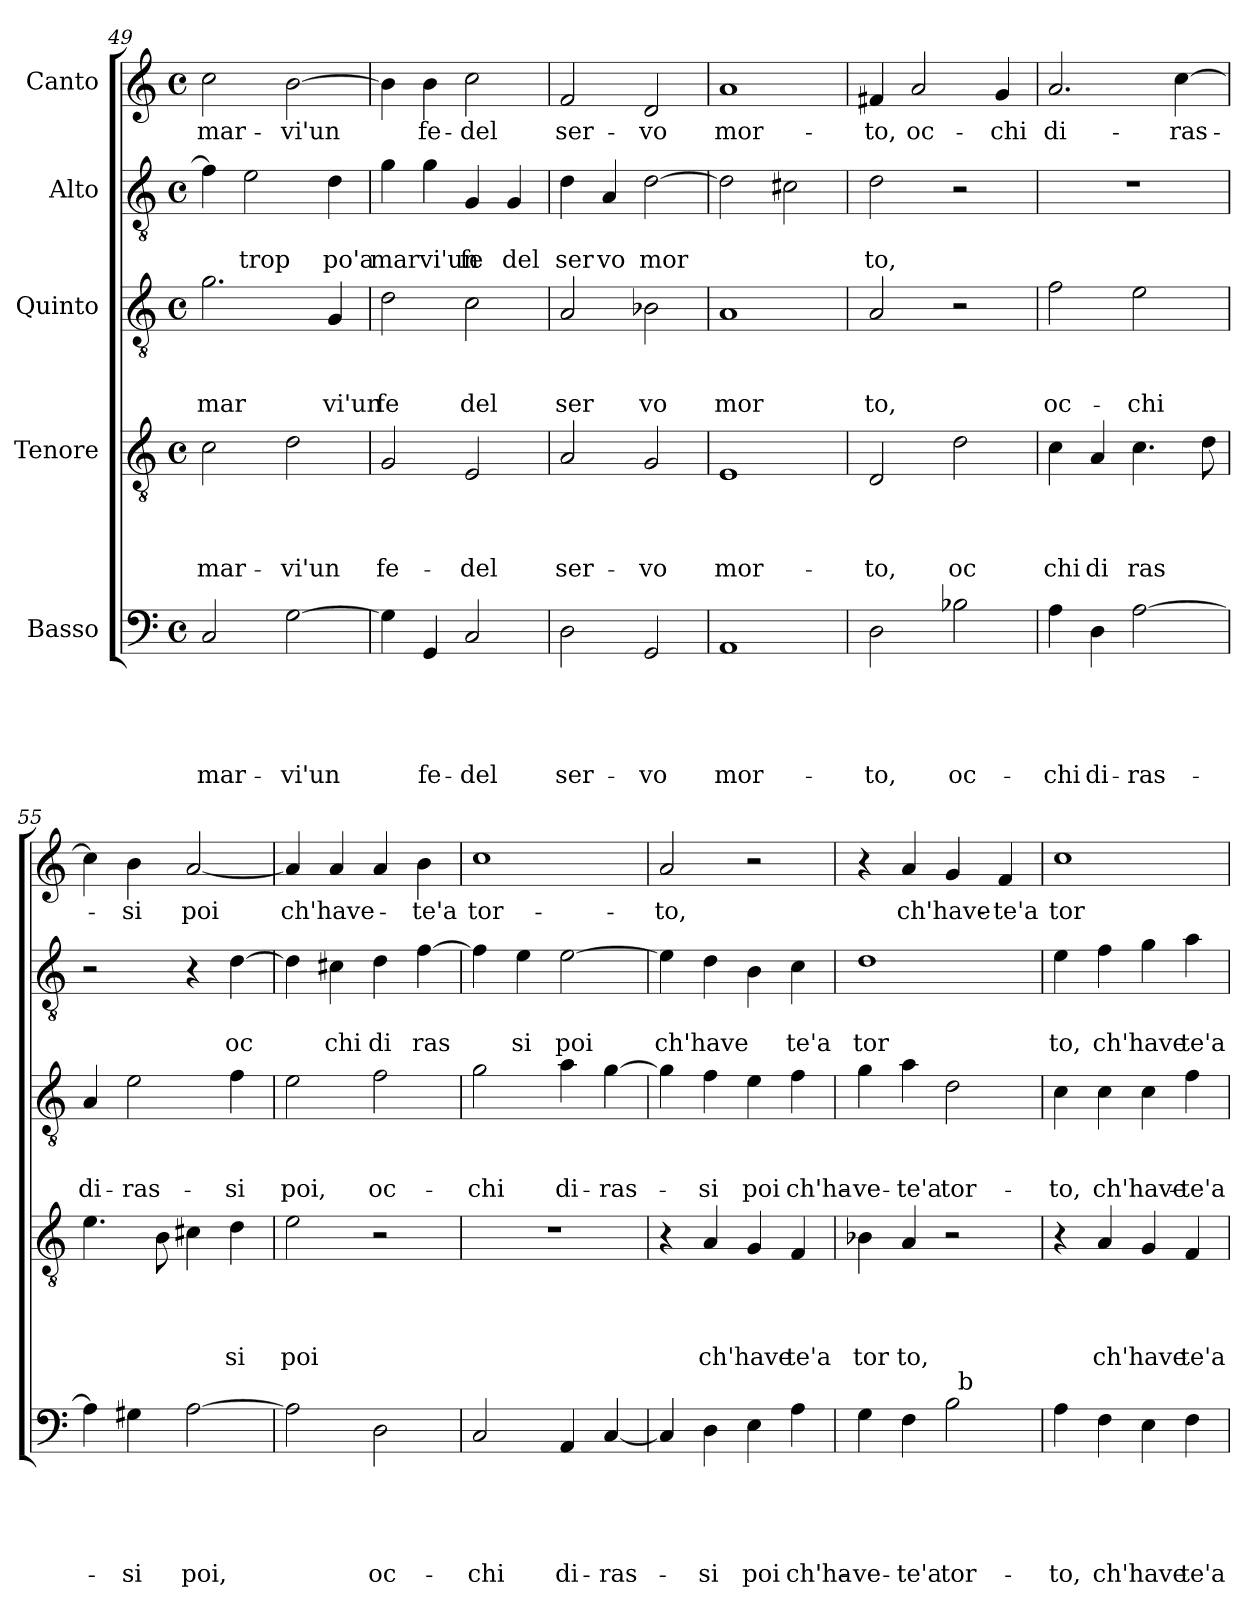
**kern	**text	**text	**text	**text	**text	**kern	**text	**text	**text	**text	**kern	**text	**text	**text	**kern	**text	**text	**kern	**text
*part5	*part5	*part5	*part5	*part5	*part5	*part4	*part4	*part4	*part4	*part4	*part3	*part3	*part3	*part3	*part2	*part2	*part2	*part1	*part1
*staff5	*staff5	*staff5	*staff5	*staff5	*staff5	*staff4	*staff4	*staff4	*staff4	*staff4	*staff3	*staff3	*staff3	*staff3	*staff2	*staff2	*staff2	*staff1	*staff1
*I"Basso	*	*	*	*	*	*I"Tenore	*	*	*	*	*I"Quinto	*	*	*	*I"Alto	*	*	*I"Canto	*
*clefF4	*	*	*	*	*	*clefGv2	*	*	*	*	*clefGv2	*	*	*	*clefGv2	*	*	*clefG2	*
*k[]	*	*	*	*	*	*k[]	*	*	*	*	*k[]	*	*	*	*k[]	*	*	*k[]	*
*C:	*	*	*	*	*	*C:	*	*	*	*	*C:	*	*	*	*C:	*	*	*C:	*
*M4/4	*	*	*	*	*	*M4/4	*	*	*	*	*M4/4	*	*	*	*M4/4	*	*	*M4/4	*
*met(c)	*	*	*	*	*	*met(c)	*	*	*	*	*met(c)	*	*	*	*met(c)	*	*	*met(c)	*
=49	=49	=49	=49	=49	=49	=49	=49	=49	=49	=49	=49	=49	=49	=49	=49	=49	=49	=49	=49
!	!	!	!	!	!LO:LY:b	!	!	!	!	!LO:LY:b	!	!	!	!LO:LY:b	!	!	!	!	!LO:LY:b
2C/	.	.	.	.	-mar-	2c\	.	.	.	-mar-	2.g\	.	.	mar	4f\]	.	.	2cc\	-mar-
!	!	!	!	!	!	!	!	!	!	!	!	!	!	!	!	!	!LO:LY:b	!	!
.	.	.	.	.	.	.	.	.	.	.	.	.	.	.	2e\	.	trop	.	.
!	!	!	!	!	!LO:LY:b	!	!	!	!	!LO:LY:b	!	!	!	!	!	!	!	!	!LO:LY:b
[>2G\	.	.	.	.	-vi'un	2d\	.	.	.	-vi'un	.	.	.	.	.	.	.	[>2b\	-vi'un
!	!	!	!	!	!	!	!	!	!	!	!	!	!	!LO:LY:b	!	!	!LO:LY:b	!	!
.	.	.	.	.	.	.	.	.	.	.	4G/	.	.	vi'un	4d\	.	po'a	.	.
=50	=50	=50	=50	=50	=50	=50	=50	=50	=50	=50	=50	=50	=50	=50	=50	=50	=50	=50	=50
!	!	!	!	!	!	!	!	!	!	!LO:LY:b	!	!	!	!LO:LY:b	!	!	!LO:LY:b	!	!
4G\]	.	.	.	.	.	2G/	.	.	.	fe-	2d\	.	.	fe	4g\	.	marvi'un	4b\]	.
!	!	!	!	!	!LO:LY:b	!	!	!	!	!	!	!	!	!	!	!	!	!	!LO:LY:b
4GG/	.	.	.	.	fe-	.	.	.	.	.	.	.	.	.	4g\	.	.	4b\	fe-
!	!	!	!	!	!LO:LY:b	!	!	!	!	!LO:LY:b	!	!	!	!LO:LY:b	!	!	!LO:LY:b	!	!LO:LY:b
2C/	.	.	.	.	-del	2E/	.	.	.	-del	2c\	.	.	del	4G/	.	fe	2cc\	-del
!	!	!	!	!	!	!	!	!	!	!	!	!	!	!	!	!	!LO:LY:b	!	!
.	.	.	.	.	.	.	.	.	.	.	.	.	.	.	4G/	.	del	.	.
=51	=51	=51	=51	=51	=51	=51	=51	=51	=51	=51	=51	=51	=51	=51	=51	=51	=51	=51	=51
!	!	!	!	!	!LO:LY:b	!	!	!	!	!LO:LY:b	!	!	!	!LO:LY:b	!	!	!LO:LY:b	!	!LO:LY:b
2D\	.	.	.	.	ser-	2A/	.	.	.	ser-	2A/	.	.	ser	4d\	.	ser	2f/	ser-
!	!	!	!	!	!	!	!	!	!	!	!	!	!	!	!	!	!LO:LY:b	!	!
.	.	.	.	.	.	.	.	.	.	.	.	.	.	.	4A/	.	vo	.	.
!	!	!	!	!	!LO:LY:b	!	!	!	!	!LO:LY:b	!	!	!	!LO:LY:b	!	!	!LO:LY:b	!	!LO:LY:b
2GG/	.	.	.	.	-vo	2G/	.	.	.	-vo	2B-X\	.	.	vo	[>2d\	.	mor	2d/	-vo
=52	=52	=52	=52	=52	=52	=52	=52	=52	=52	=52	=52	=52	=52	=52	=52	=52	=52	=52	=52
!	!	!	!	!	!LO:LY:b	!	!	!	!	!LO:LY:b	!	!	!	!LO:LY:b	!	!	!	!	!LO:LY:b
1AA	.	.	.	.	mor-	1E	.	.	.	mor-	1A	.	.	mor	2d\]	.	.	1a	mor-
.	.	.	.	.	.	.	.	.	.	.	.	.	.	.	2c#X\	.	.	.	.
!!LO:LB:g=z
=53	=53	=53	=53	=53	=53	=53	=53	=53	=53	=53	=53	=53	=53	=53	=53	=53	=53	=53	=53
!	!	!	!	!	!LO:LY:b	!	!	!	!	!LO:LY:b	!	!	!	!LO:LY:b	!	!	!LO:LY:b	!	!LO:LY:b
2D\	.	.	.	.	-to,	2D/	.	.	.	-to,	2A/	.	.	to,	2d\	.	to,	4f#X/	-to,
!	!	!	!	!	!	!	!	!	!	!	!	!	!	!	!	!	!	!	!LO:LY:b
.	.	.	.	.	.	.	.	.	.	.	.	.	.	.	.	.	.	2a/	oc-
!	!	!	!	!	!LO:LY:b	!	!	!	!	!LO:LY:b	!	!	!	!	!	!	!	!	!
2B-X\	.	.	.	.	oc-	2d\	.	.	.	oc	2r	.	.	.	2r	.	.	.	.
!	!	!	!	!	!	!	!	!	!	!	!	!	!	!	!	!	!	!	!LO:LY:b
.	.	.	.	.	.	.	.	.	.	.	.	.	.	.	.	.	.	4g/	-chi
=54	=54	=54	=54	=54	=54	=54	=54	=54	=54	=54	=54	=54	=54	=54	=54	=54	=54	=54	=54
!	!	!	!	!	!LO:LY:b	!	!	!	!	!LO:LY:b	!	!	!	!LO:LY:b	!	!	!	!	!LO:LY:b
4A\	.	.	.	.	-chi	4c\	.	.	.	chi	2f\	.	.	oc-	1r	.	.	2.a/	di-
!	!	!	!	!	!LO:LY:b	!	!	!	!	!LO:LY:b	!	!	!	!	!	!	!	!	!
4D\	.	.	.	.	di-	4A/	.	.	.	di	.	.	.	.	.	.	.	.	.
!	!	!	!	!	!LO:LY:b	!	!	!	!	!LO:LY:b	!	!	!	!LO:LY:b	!	!	!	!	!
[>2A\	.	.	.	.	-ras-	4.c\	.	.	.	ras	2e\	.	.	-chi	.	.	.	.	.
!	!	!	!	!	!	!	!	!	!	!	!	!	!	!	!	!	!	!	!LO:LY:b
.	.	.	.	.	.	.	.	.	.	.	.	.	.	.	.	.	.	[>4cc\	-ras-
.	.	.	.	.	.	8d\	.	.	.	.	.	.	.	.	.	.	.	.	.
=55	=55	=55	=55	=55	=55	=55	=55	=55	=55	=55	=55	=55	=55	=55	=55	=55	=55	=55	=55
!	!	!	!	!	!	!	!	!	!	!	!	!	!	!LO:LY:b	!	!	!	!	!
4A\]	.	.	.	.	.	4.e\	.	.	.	.	4A/	.	.	di-	2r	.	.	4cc\]	.
!	!	!	!	!	!LO:LY:b	!	!	!	!	!	!	!	!	!LO:LY:b	!	!	!	!	!LO:LY:b
4G#X\	.	.	.	.	-si	.	.	.	.	.	2e\	.	.	-ras-	.	.	.	4b\	-si
.	.	.	.	.	.	8B\	.	.	.	.	.	.	.	.	.	.	.	.	.
!	!	!	!	!	!LO:LY:b	!	!	!	!	!	!	!	!	!	!	!	!	!	!LO:LY:b
[>2A\	.	.	.	.	poi,	4c#X\	.	.	.	.	.	.	.	.	4r	.	.	[<2a/	poi
!	!	!	!	!	!	!	!	!	!	!LO:LY:b	!	!	!	!LO:LY:b	!	!	!LO:LY:b	!	!
.	.	.	.	.	.	4d\	.	.	.	si	4f\	.	.	-si	[>4d\	.	oc	.	.
=56	=56	=56	=56	=56	=56	=56	=56	=56	=56	=56	=56	=56	=56	=56	=56	=56	=56	=56	=56
!	!	!	!	!	!	!	!	!	!	!LO:LY:b	!	!	!	!LO:LY:b	!	!	!	!	!LO:LY:b
2A\]	.	.	.	.	.	2e\	.	.	.	poi	2e\	.	.	poi,	4d\]	.	.	4a/]	ch'have-
!	!	!	!	!	!	!	!	!	!	!	!	!	!	!	!	!	!LO:LY:b	!	!
.	.	.	.	.	.	.	.	.	.	.	.	.	.	.	4c#X\	.	chi	4a/	.
!	!	!	!	!	!LO:LY:b	!	!	!	!	!	!	!	!	!LO:LY:b	!	!	!LO:LY:b	!	!
2D\	.	.	.	.	oc-	2r	.	.	.	.	2f\	.	.	oc-	4d\	.	di	4a/	.
!	!	!	!	!	!	!	!	!	!	!	!	!	!	!	!	!	!LO:LY:b	!	!LO:LY:b
.	.	.	.	.	.	.	.	.	.	.	.	.	.	.	[>4f\	.	ras	4b\	-te'a
=57	=57	=57	=57	=57	=57	=57	=57	=57	=57	=57	=57	=57	=57	=57	=57	=57	=57	=57	=57
!	!	!	!	!	!LO:LY:b	!	!	!	!	!	!	!	!	!LO:LY:b	!	!	!	!	!LO:LY:b
2C/	.	.	.	.	-chi	1r	.	.	.	.	2g\	.	.	-chi	4f\]	.	.	1cc	tor-
!	!	!	!	!	!	!	!	!	!	!	!	!	!	!	!	!	!LO:LY:b	!	!
.	.	.	.	.	.	.	.	.	.	.	.	.	.	.	4e\	.	si	.	.
!	!	!	!	!	!LO:LY:b	!	!	!	!	!	!	!	!	!LO:LY:b	!	!	!LO:LY:b	!	!
4AA/	.	.	.	.	di-	.	.	.	.	.	4a\	.	.	di-	[>2e\	.	poi	.	.
!	!	!	!	!	!LO:LY:b	!	!	!	!	!	!	!	!	!LO:LY:b	!	!	!	!	!
[<4C/	.	.	.	.	-ras-	.	.	.	.	.	[>4g\	.	.	-ras-	.	.	.	.	.
=58	=58	=58	=58	=58	=58	=58	=58	=58	=58	=58	=58	=58	=58	=58	=58	=58	=58	=58	=58
!	!	!	!	!	!	!	!	!	!	!	!	!	!	!	!	!	!LO:LY:b	!	!LO:LY:b
4C/]	.	.	.	.	.	4r	.	.	.	.	4g\]	.	.	.	4e\]	.	ch'have	2a/	-to,
!	!	!	!	!	!LO:LY:b	!	!	!	!	!LO:LY:b	!	!	!	!LO:LY:b	!	!	!	!	!
4D\	.	.	.	.	-si	4A/	.	.	.	ch'have	4f\	.	.	-si	4d\	.	.	.	.
!	!	!	!	!	!LO:LY:b	!	!	!	!	!	!	!	!	!LO:LY:b	!	!	!	!	!
4E\	.	.	.	.	poi	4G/	.	.	.	.	4e\	.	.	poi	4B\	.	.	2r	.
!	!	!	!	!	!LO:LY:b	!	!	!	!	!LO:LY:b	!	!	!	!LO:LY:b	!	!	!LO:LY:b	!	!
4A\	.	.	.	.	ch'ha-	4F/	.	.	.	te'a	4f\	.	.	ch'ha-	4c\	.	te'a	.	.
=59	=59	=59	=59	=59	=59	=59	=59	=59	=59	=59	=59	=59	=59	=59	=59	=59	=59	=59	=59
!	!	!	!	!	!LO:LY:b	!	!	!	!	!LO:LY:b	!	!	!	!LO:LY:b	!	!	!LO:LY:b	!	!
*^	*	*	*	*	*	*	*	*	*	*	*	*	*	*	*	*	*	*	*
4G\	2ryy	.	.	.	.	-ve-	4B-X\	.	.	.	tor	4g\	.	.	-ve-	1d	.	tor	4r	.
!	!	!	!	!	!	!LO:LY:b	!	!	!	!	!LO:LY:b	!	!	!	!LO:LY:b	!	!	!	!	!LO:LY:b
4F\	.	.	.	.	.	-te'a	4A/	.	.	.	to,	4a\	.	.	-te'a	.	.	.	4a/	ch'have-
!	!	!	!	!	!	!LO:LY:b	!	!	!	!	!	!	!	!	!LO:LY:b	!	!	!	!	!
2B\	32ryy	.	.	.	.	tor-	2r	.	.	.	.	2d\	.	.	tor-	.	.	.	4g/	.
!	!LO:TX:a:t=b	!	!	!	!	!	!	!	!	!	!	!	!	!	!	!	!	!	!	!
.	4...ryy	.	.	.	.	.	.	.	.	.	.	.	.	.	.	.	.	.	.	.
!	!	!	!	!	!	!	!	!	!	!	!	!	!	!	!	!	!	!	!	!LO:LY:b
.	.	.	.	.	.	.	.	.	.	.	.	.	.	.	.	.	.	.	4f/	-te'a
!!LO:LB:g=z
=60	=60	=60	=60	=60	=60	=60	=60	=60	=60	=60	=60	=60	=60	=60	=60	=60	=60	=60	=60	=60
!	!	!	!	!	!	!LO:LY:b	!	!	!	!	!	!	!	!	!LO:LY:b	!	!	!LO:LY:b	!	!LO:LY:b
*v	*v	*	*	*	*	*	*	*	*	*	*	*	*	*	*	*	*	*	*	*
4A\	.	.	.	.	-to,	4r	.	.	.	.	4c\	.	.	-to,	4e\	.	to,	1cc	tor
!	!	!	!	!	!LO:LY:b	!	!	!	!	!LO:LY:b	!	!	!	!LO:LY:b	!	!	!LO:LY:b	!	!
4F\	.	.	.	.	ch'have	4A/	.	.	.	ch'have	4c\	.	.	ch'have-	4f\	.	ch'have	.	.
4E\	.	.	.	.	.	4G/	.	.	.	.	4c\	.	.	.	4g\	.	.	.	.
!	!	!	!	!	!LO:LY:b	!	!	!	!	!LO:LY:b	!	!	!	!LO:LY:b	!	!	!LO:LY:b	!	!
4F\	.	.	.	.	te'a	4F/	.	.	.	te'a	4f\	.	.	-te'a	4a\	.	te'a	.	.
=	=	=	=	=	=	=	=	=	=	=	=	=	=	=	=	=	=	=	=
*-	*-	*-	*-	*-	*-	*-	*-	*-	*-	*-	*-	*-	*-	*-	*-	*-	*-	*-	*-
